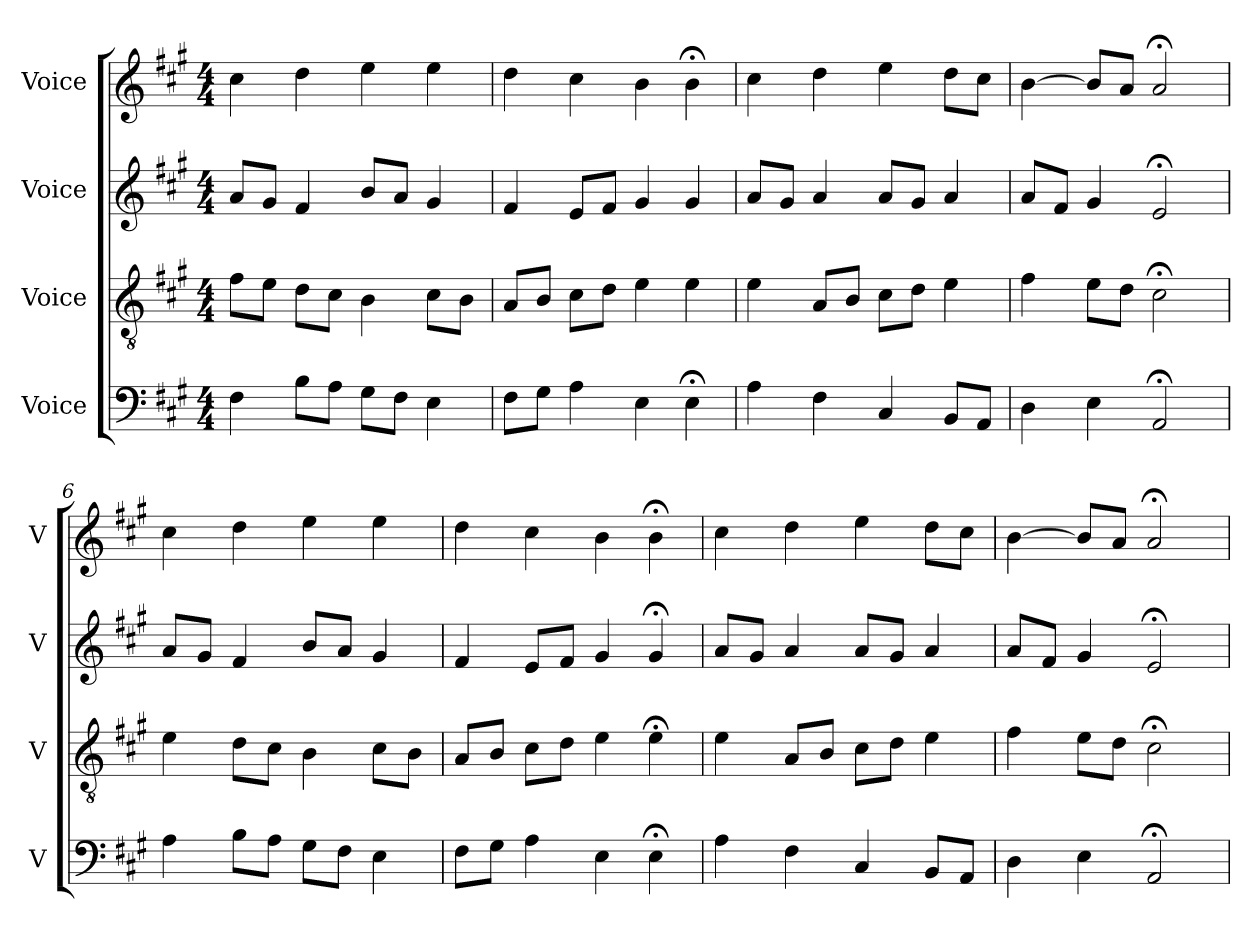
**kern	**kern	**kern	**kern
*part4	*part3	*part2	*part1
*staff4	*staff3	*staff2	*staff1
*I"Voice	*I"Voice	*I"Voice	*I"Voice
*I'V	*I'V	*I'V	*I'V
*clefF4	*clefGv2	*clefG2	*clefG2
*k[f#c#g#]	*k[f#c#g#]	*k[f#c#g#]	*k[f#c#g#]
*M4/4	*M4/4	*M4/4	*M4/4
=	=	=	=
4F#	8f#L	8aL	4cc#
.	8eJ	8g#J	.
8BL	8dL	4f#	4dd
8AJ	8c#J	.	.
8G#L	4B	8bL	4ee
8F#J	.	8aJ	.
4E	8c#L	4g#	4ee
.	8BJ	.	.
=3	=3	=3	=3
8F#L	8AL	4f#	4dd
8G#J	8BJ	.	.
4A	8c#L	8eL	4cc#
.	8dJ	8f#J	.
4E	4e	4g#	4b
4E;<	4e	4g#	4b;<
=4	=4	=4	=4
4A	4e	8aL	4cc#
.	.	8g#J	.
4F#	8AL	4a	4dd
.	8BJ	.	.
4C#	8c#L	8aL	4ee
.	8dJ	8g#J	.
8BBL	4e	4a	8ddL
8AAJ	.	.	8cc#J
=5	=5	=5	=5
4D	4f#	8aL	[4b
.	.	8f#J	.
4E	8eL	4g#	8bL]
.	8dJ	.	8aJ
2AA;<	2c#;<	2e;<	2a;<
=6	=6	=6	=6
4A	4e	8aL	4cc#
.	.	8g#J	.
8BL	8dL	4f#	4dd
8AJ	8c#J	.	.
8G#L	4B	8bL	4ee
8F#J	.	8aJ	.
4E	8c#L	4g#	4ee
.	8BJ	.	.
=7	=7	=7	=7
8F#L	8AL	4f#	4dd
8G#J	8BJ	.	.
4A	8c#L	8eL	4cc#
.	8dJ	8f#J	.
4E	4e	4g#	4b
4E;<	4e;<	4g#;<	4b;<
=8	=8	=8	=8
4A	4e	8aL	4cc#
.	.	8g#J	.
4F#	8AL	4a	4dd
.	8BJ	.	.
4C#	8c#L	8aL	4ee
.	8dJ	8g#J	.
8BBL	4e	4a	8ddL
8AAJ	.	.	8cc#J
=9	=9	=9	=9
4D	4f#	8aL	[4b
.	.	8f#J	.
4E	8eL	4g#	8bL]
.	8dJ	.	8aJ
2AA;<	2c#;<	2e;<	2a;<
=	=	=	=
*-	*-	*-	*-
